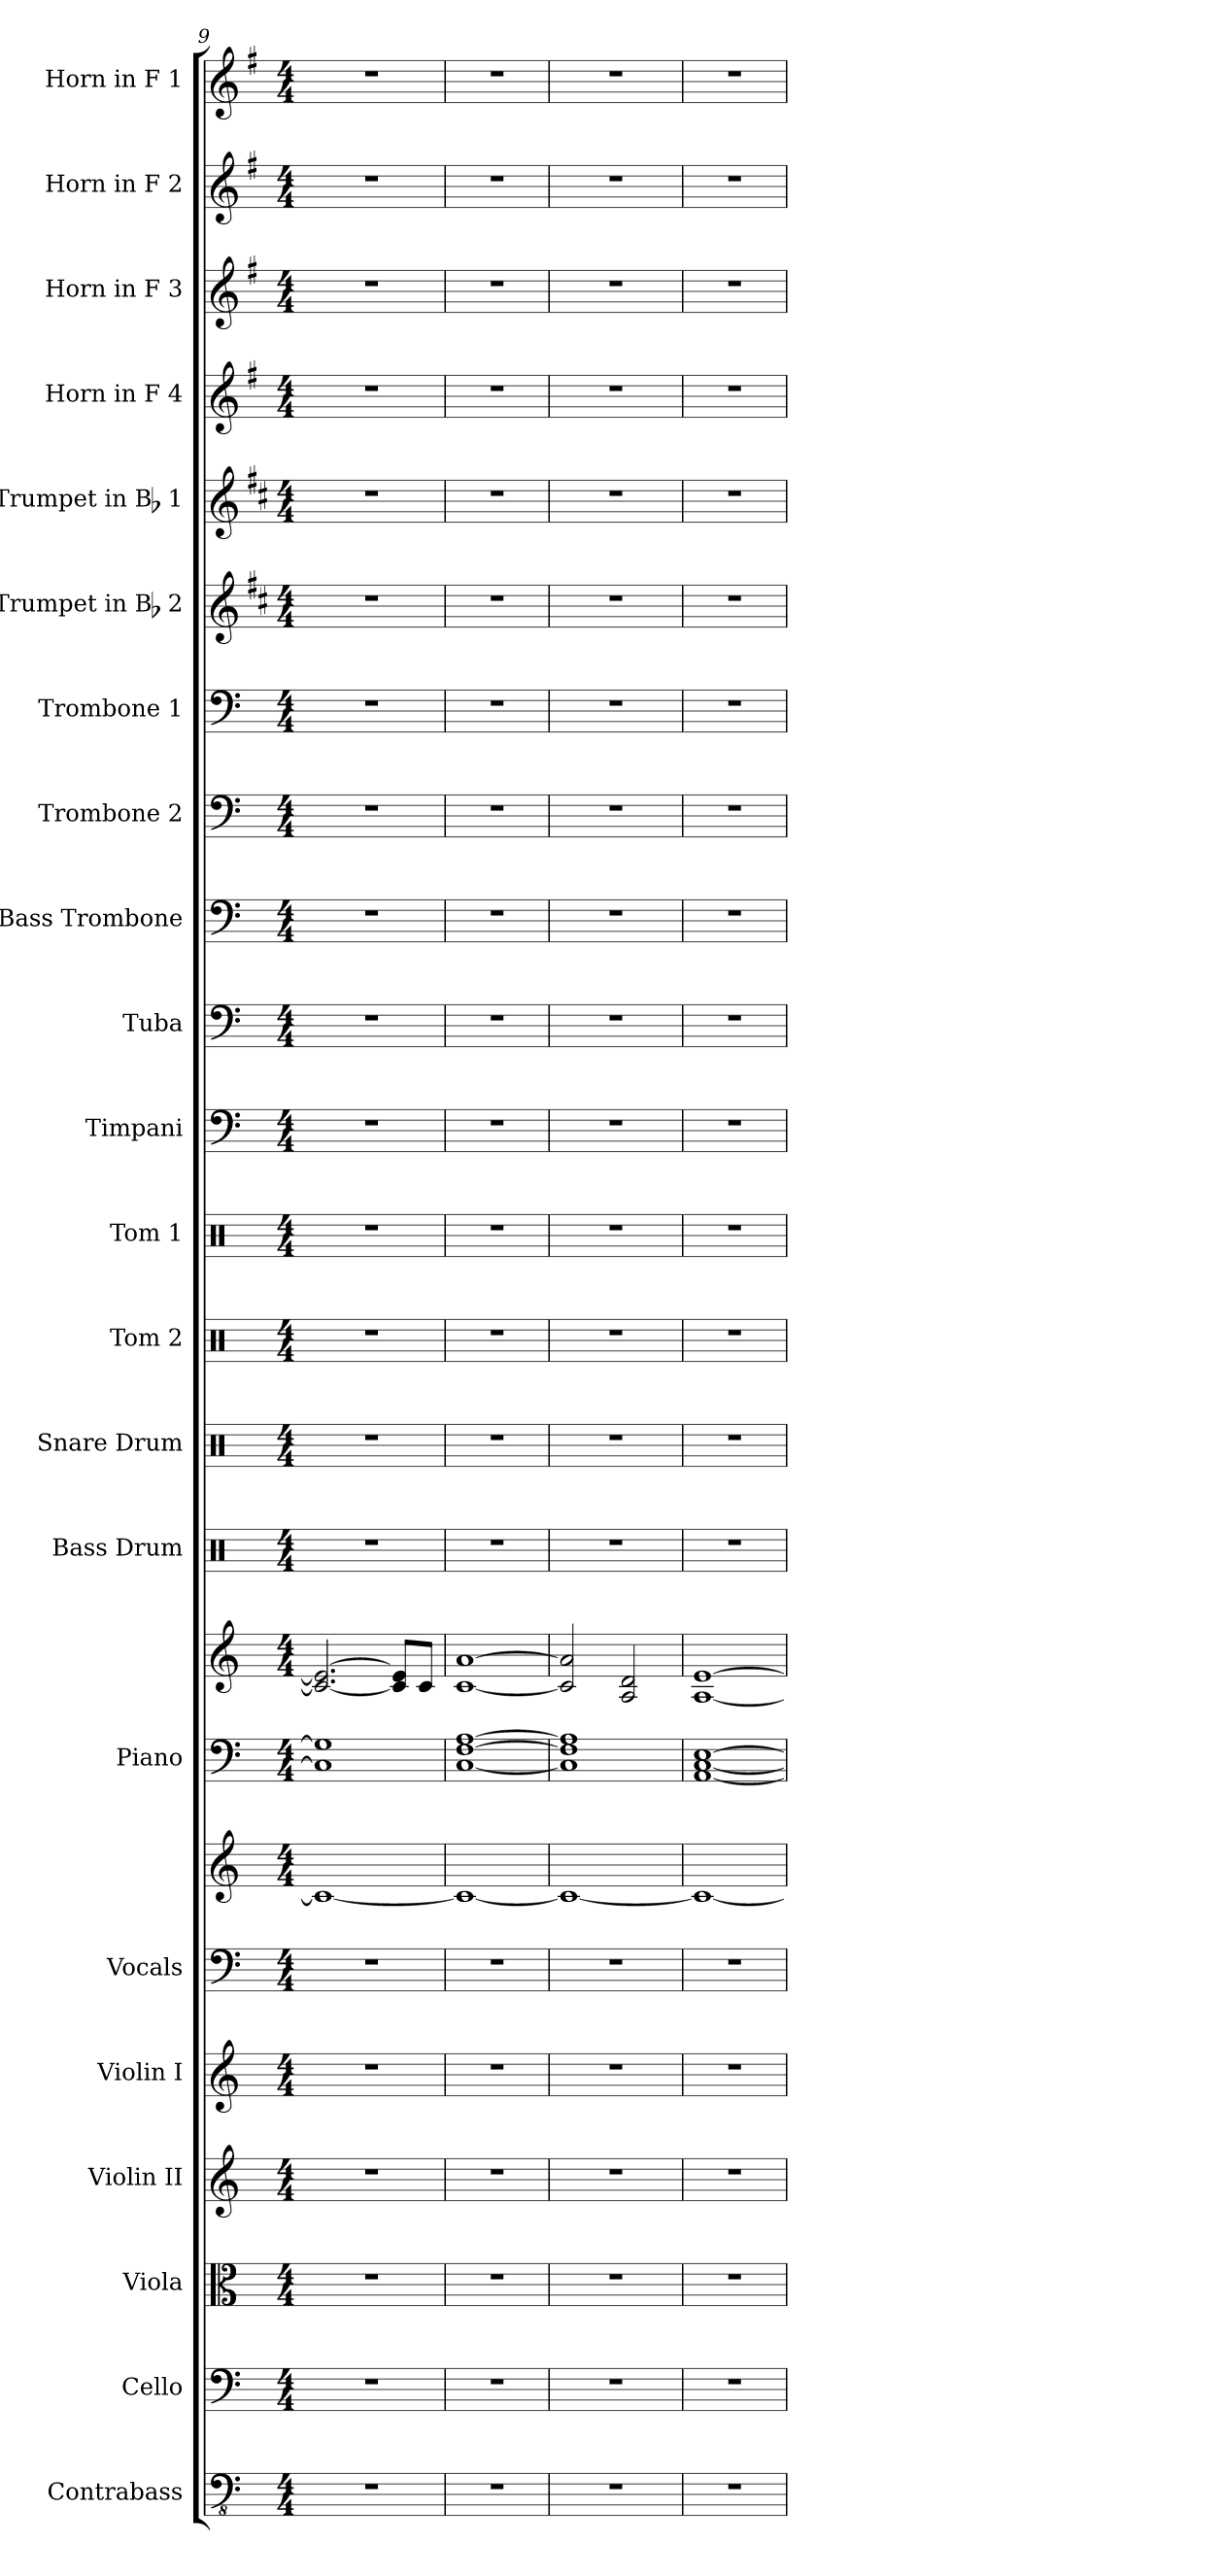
**kern	**kern	**kern	**kern	**kern	**kern	**kern	**kern	**kern	**kern	**kern	**kern	**kern	**kern	**kern	**kern	**kern	**kern	**kern	**kern	**kern	**kern	**kern	**kern
*part23	*part22	*part21	*part20	*part19	*part18	*part17	*part16	*part16	*part15	*part14	*part13	*part12	*part11	*part10	*part9	*part8	*part7	*part6	*part5	*part4	*part3	*part2	*part1
*staff24	*staff23	*staff22	*staff21	*staff20	*staff19	*staff18	*staff17	*staff16	*staff15	*staff14	*staff13	*staff12	*staff11	*staff10	*staff9	*staff8	*staff7	*staff6	*staff5	*staff4	*staff3	*staff2	*staff1
*I"Contrabass	*I"Cello	*I"Viola	*I"Violin II	*I"Violin I	*I"Vocals	*	*I"Piano	*	*I"Bass Drum	*I"Snare Drum	*I"Tom 2	*I"Tom 1	*I"Timpani	*I"Tuba	*I"Bass Trombone	*I"Trombone 2	*I"Trombone 1	*I"Trumpet in Bb 2	*I"Trumpet in Bb 1	*I"Horn in F 4	*I"Horn in F 3	*I"Horn in F 2	*I"Horn in F 1
*I'Cb.	*	*I'Vla.	*I'Vln. II	*I'Vln. I	*	*	*I'Pno.	*	*I'B. Dr.	*I'S.Dr.	*I'Tom 2	*I'Tom 1	*I'Timp.	*I'Tuba	*I'B. Tbn.	*I'Tbn. 2	*I'Tbn. 1	*	*	*I'Hn. 4	*I'Hn. 3	*I'Hn. 2	*I'Hn. 1
*clefFv4	*clefF4	*clefC3	*clefG2	*clefG2	*clefF4	*clefG2	*clefF4	*clefG2	*clefX	*clefX	*clefX	*clefX	*clefF4	*clefF4	*clefF4	*clefF4	*clefF4	*clefG2	*clefG2	*clefG2	*clefG2	*clefG2	*clefG2
*ITrd7c12	*	*	*	*	*	*	*	*	*	*	*	*	*	*	*	*	*	*ITrd1c2	*ITrd1c2	*ITrd4c7	*ITrd4c7	*ITrd4c7	*ITrd4c7
*k[]	*k[]	*k[]	*k[]	*k[]	*k[]	*k[]	*k[]	*k[]	*k[]	*k[]	*k[]	*k[]	*k[]	*k[]	*k[]	*k[]	*k[]	*k[]	*k[]	*k[]	*k[]	*k[]	*k[]
*	*	*	*	*	*	*	*	*	*	*	*	*	*	*	*	*	*	*C:	*C:	*C:	*C:	*C:	*C:
*M4/4	*M4/4	*M4/4	*M4/4	*M4/4	*M4/4	*M4/4	*M4/4	*M4/4	*M4/4	*M4/4	*M4/4	*M4/4	*M4/4	*M4/4	*M4/4	*M4/4	*M4/4	*M4/4	*M4/4	*M4/4	*M4/4	*M4/4	*M4/4
=9	=9	=9	=9	=9	=9	=9	=9	=9	=9	=9	=9	=9	=9	=9	=9	=9	=9	=9	=9	=9	=9	=9	=9
1r	1r	1r	1r	1r	1r	1c_	1C] 1G]	2.c/_ 2.e/_	1r	1r	1r	1r	1r	1r	1r	1r	1r	1r	1r	1r	1r	1r	1r
.	.	.	.	.	.	.	.	8c/] 8e/]L	.	.	.	.	.	.	.	.	.	.	.	.	.	.	.
.	.	.	.	.	.	.	.	8c/J	.	.	.	.	.	.	.	.	.	.	.	.	.	.	.
=10	=10	=10	=10	=10	=10	=10	=10	=10	=10	=10	=10	=10	=10	=10	=10	=10	=10	=10	=10	=10	=10	=10	=10
1r	1r	1r	1r	1r	1r	1c_	[1C [1F [1A	[1c [1a	1r	1r	1r	1r	1r	1r	1r	1r	1r	1r	1r	1r	1r	1r	1r
=11	=11	=11	=11	=11	=11	=11	=11	=11	=11	=11	=11	=11	=11	=11	=11	=11	=11	=11	=11	=11	=11	=11	=11
1r	1r	1r	1r	1r	1r	1c_	1C] 1F] 1A]	2c/] 2a/]	1r	1r	1r	1r	1r	1r	1r	1r	1r	1r	1r	1r	1r	1r	1r
.	.	.	.	.	.	.	.	2A/ 2d/	.	.	.	.	.	.	.	.	.	.	.	.	.	.	.
=12	=12	=12	=12	=12	=12	=12	=12	=12	=12	=12	=12	=12	=12	=12	=12	=12	=12	=12	=12	=12	=12	=12	=12
1r	1r	1r	1r	1r	1r	1c_	[1AA [1C [1E	[1A [1e	1r	1r	1r	1r	1r	1r	1r	1r	1r	1r	1r	1r	1r	1r	1r
=	=	=	=	=	=	=	=	=	=	=	=	=	=	=	=	=	=	=	=	=	=	=	=
*-	*-	*-	*-	*-	*-	*-	*-	*-	*-	*-	*-	*-	*-	*-	*-	*-	*-	*-	*-	*-	*-	*-	*-
